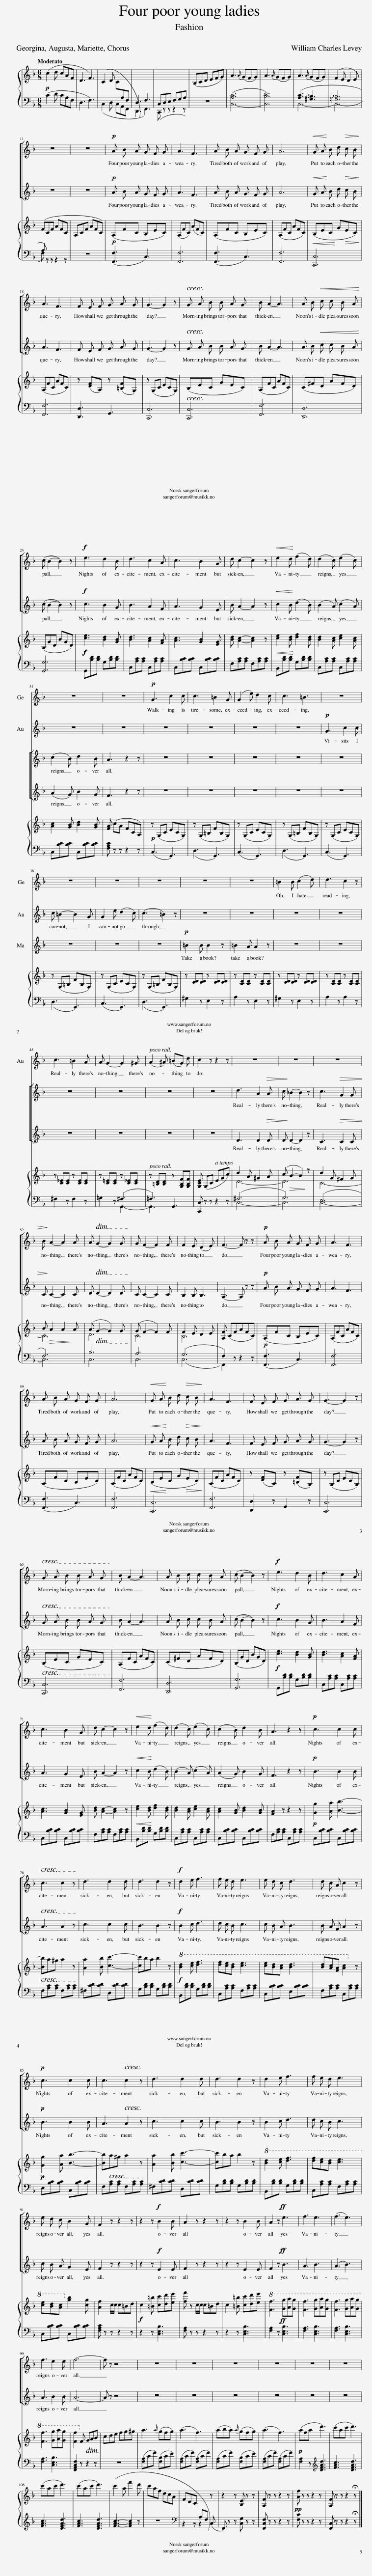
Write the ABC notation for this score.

X:1
%%score 1 2 3 [ 4 5 ] { ( 6 9 ) | ( 7 8 ) }
L:1/8
Q:1/4=96
M:6/8
I:linebreak $
K:F
V:1 treble
V:2 treble
V:3 treble
V:4 treble
V:5 treble
V:6 treble
V:9 treble
V:7 bass
V:8 bass
V:1
 z6 | z6 | z6 | z6 | z6 | %5
 z6 | z6 | z6 | z6 | z6 |$ %10
 z6 | z6 | z6 | z6 | z6 | %15
 z6 | z6 |$ z6 | z6 | z6 | %20
 z6 | z6 | z6 |$ z6 | z6 | %25
 z6 | z6 | z6 | z6 | z6 |$ %30
 z6 | z6 |!p! G3 c2 c | c3 =B2 G | (G2 e) d2 c | %35
 c3 =B3 | z6 |$ z6 | z6 | z6 | %40
 z6 | z6 | =B2 B (c2 d) | d3 c2 z |$ z6 | %45
 z6 | z6 | z6 | z6 | z6 | %50
 z6 |$ z6 | z6 | z6 | z6 | %55
 z6 | z6 | z6 |$ z6 | z6 | %60
 z6 | z6 | z6 | z6 |$ z6 | %65
 z6 | z6 | z6 | z6 | z6 |$ %70
 z6 | z6 | z6 | z6 | z6 | %75
 z6 | z6 |$ z6 | z6 | z6 | %80
 z6 | z6 | z6 | z6 |$ z6 | %85
 z6 | z6 | z6 | z6 | z6 |$ %90
 z6 | z6 | z6 | z6 | z6 | %95
 z6 | z6 | z6 |$ z6 | z6 | %100
 z6 | z6 | z6 | z6 | z6 | %105
 z6 | z6 |$ z6 | z6 | z6 | %110
 z6 | z6 | z6 | z6 | z6 | %115
 z6 |] %116
V:2
 z6 | z6 | z6 | z6 | z6 | %5
 z6 | z6 | z6 | z6 | z6 |$ %10
 z6 | z6 | z6 | z6 | z6 | %15
 z6 | z6 |$ z6 | z6 | z6 | %20
 z6 | z6 | z6 |$ z6 | z6 | %25
 z6 | z6 | z6 | z6 | z6 |$ %30
 z6 | z6 | z6 | z6 | z6 | %35
 z6 |!p! G3 c2 c |$ c =B2- B2 G | G2 e (d2 c) | (c3 =B2) z | %40
 z6 | z6 | z6 | z6 |$ c3 =B2 A | %45
 A G2- G2 ^G | (A2 ^A) (=BG) d | c2 z z2 z | z6 | z6 | %50
 z6 |$ z6 | z6 | z6 | z6 | %55
 z6 | z6 | z6 |$ z6 | z6 | %60
 z6 | z6 | z6 | z6 |$ z6 | %65
 z6 | z6 | z6 | z6 | z6 |$ %70
 z6 | z6 | z6 | z6 | z6 | %75
 z6 | z6 |$ z6 | z6 | z6 | %80
 z6 | z6 | z6 | z6 |$ z6 | %85
 z6 | z6 | z6 | z6 | z6 |$ %90
 z6 | z6 | z6 | z6 | z6 | %95
 z6 | z6 | z6 |$ z6 | z6 | %100
 z6 | z6 | z6 | z6 | z6 | %105
 z6 | z6 |$ z6 | z6 | z6 | %110
 z6 | z6 | z6 | z6 | z6 | %115
 z6 |] %116
V:3
 z6 | z6 | z6 | z6 | z6 | %5
 z6 | z6 | z6 | z6 | z6 |$ %10
 z6 | z6 | z6 | z6 | z6 | %15
 z6 | z6 |$ z6 | z6 | z6 | %20
 z6 | z6 | z6 |$ z6 | z6 | %25
 z6 | z6 | z6 | z6 | z6 |$ %30
 z6 | z6 | z6 | z6 | z6 | %35
 z6 | z6 |$ z6 | z6 | z6 | %40
!p! =B2 B B2 z | =B2 A A2 z | z6 | z6 |$ z6 | %45
 z6 | z6 | z6 | z6 | z6 | %50
 z6 |$ z6 | z6 | z6 | z6 | %55
 z6 | z6 | z6 |$ z6 | z6 | %60
 z6 | z6 | z6 | z6 |$ z6 | %65
 z6 | z6 | z6 | z6 | z6 |$ %70
 z6 | z6 | z6 | z6 | z6 | %75
 z6 | z6 |$ z6 | z6 | z6 | %80
 z6 | z6 | z6 | z6 |$ z6 | %85
 z6 | z6 | z6 | z6 | z6 |$ %90
 z6 | z6 | z6 | z6 | z6 | %95
 z6 | z6 | z6 |$ z6 | z6 | %100
 z6 | z6 | z6 | z6 | z6 | %105
 z6 | z6 |$ z6 | z6 | z6 | %110
 z6 | z6 | z6 | z6 | z6 | %115
 z6 |] %116
V:4
 z6 | z6 | z6 | z6 | z6 | %5
 z6 | z6 | z6 | z6 | z6 |$ %10
 z6 | z6 |!p! A B A G F G | A3 F3 | A B A G F G | %15
 A6 |!<(! G A!<)! B d!>(! c B!>)! |$ A3 F3 | F E F G A G | G3- G2 z | %20
 G A B B A G | B A2- A3 | A B!<(! c c B A!<)! |$ (c B2- B2) z |!f! e3 d2 B | %25
 d3 c2 A | c3 B2 G | d c2- c2 z |!<(! e2 d!<)! (f2 d) | (d2 c) (e2 c) |$ %30
 (c2 B) d2 B | A3 z2 z | z6 | z6 | z6 | %35
 z6 | z6 |$ z6 | z6 | z6 | %40
 z6 | z6 | z6 | z6 |$ z6 | %45
 z6 | z6 | z6 | d3 A2!>(! A | c!>)! _B2- B2 z | %50
 c3!>(! G2 G |$ B!>)! A2- A2 A | A G2- G2 G | G F2- F2 F | F2 E (D2 E) | %55
 F3- F z z |!p! A B A G F G | A3 F3 |$ A B A G F G | A6 | %60
!<(! G A!<)! B d!>(! c B!>)! | A3 F3 | F E F G A G | G3- G2 z |$ G A B B A G | %65
 B A2- A3 | A B c c B A | (c B2- B2) z |!f! e3 d2 B | d3 c2 A |$ %70
 c3 B2 G | d c2- c2 z |!<(! e2 d!<)! (f2 d) | (d2 c) (e2 c) | (c2 B) d2 B | %75
 A3 z2 z |!p! c3 c2 c |$ c3 c2 z | d3 d2 d | d3 d2 z | %80
!f! d2 e f3 | f e d e3 | e d c d3 | d c A c2 z |$!p! c3 c2 c | %85
 c3 c2 z | d3 d2 d | d3 d2 z | d2 e f3 | f e d e3 |$ %90
 e d c B2 G | F2 z z2 z | z2 z!f! B2 B | A2 z z2 z | z2 z B2 B | %95
 A2 z!ff! e3 | f3 e3 | (f3 e3) |$ f3 e2 e | f6- | %100
 f z z4 | z6 | z6 | z6 | z6 | %105
 z6 | z6 |$ z6 | z6 | z6 | %110
 z6 | z6 | z6 | z6 | z6 | %115
 z6 |] %116
V:5
 z6 | z6 | z6 | z6 | z6 | %5
 z6 | z6 | z6 | z6 | z6 |$ %10
 z6 | z6 |!p! A B A G F G | A3 F3 | A B A G F G | %15
 A6 |!<(! G A!<)! B d!>(! c B!>)! |$ A3 F3 | F E F G A G | G3- G2 z | %20
 G A B B A G | B A2- A3 | A B!<(! c c B A!<)! |$ (c B2- B2) z |!f! c3 B2 G | %25
 B3 A2 F | A3 G2 E | B A2- A2 z |!<(! c2 B!<)! (d2 B) | (B2 A) (c2 A) |$ %30
 (A2 G) B2 G | F3 z2 z | z6 | z6 | z6 | %35
 z6 | z6 |$ z6 | z6 | z6 | %40
 z6 | z6 | z6 | z6 |$ z6 | %45
 z6 | z6 | z6 | D3 D2!>(! D | D!>)! D2- D2 z | %50
 C3!>(! C2 C |$ C!>)! C2- C2 C | D D2- D2 D | C C2- C2 C | B,2 B, B,3 | %55
 A,3- A, z z |!p! A B A G F G | A3 F3 |$ A B A G F G | A6 | %60
!<(! G A!<)! B d!>(! c B!>)! | A3 F3 | F E F G A G | G3- G2 z |$ G A B B A G | %65
 B A2- A3 | A B c c B A | (c B2- B2) z |!f! c3 B2 G | B3 A2 F |$ %70
 A3 G2 E | B A2- A2 z |!<(! c2 B!<)! (d2 B) | (B2 A) (c2 A) | (A2 G) B2 G | %75
 F3 z2 z |!p! B3 B2 B |$ A3 A2 z | c3 c2 c | B3 B2 z | %80
!f! B2 c d3 | d c B c3 | c B A B3 | B A F A2 z |$!p! B3 B2 B | %85
 A3 A2 z | c3 c2 c | B3 B2 z | B2 c d3 | d c B c3 |$ %90
 c B A G2 E | F2 z z2 z | z2 z!f! E2 E | F2 z z2 z | z2 z E2 E | %95
 F2 z!ff! B3 | A3 B3 | (A3 B3) |$ A3 B2 B | A6- | %100
 A z z4 | z6 | z6 | z6 | z6 | %105
 z6 | z6 |$ z6 | z6 | z6 | %110
 z6 | z6 | z6 | z6 | z6 | %115
 z6 |] %116
V:6
!p! (c2 d cAF | D3 F3) | (C2 D C[I:staff +1]A,F, | D,3 F,3) | (C,D,E, F,G,A,) | %5
[I:staff -1] (B,CD EFG) | A3{A} (GFG) | A3{A} (GFG) | A3{A} (GFG) | (F2 E D2 E) |$ %10
 (FCF AFC | A,CF AFC) |!p! (A,FC B,EC) | (A,FC) (AFC) | (A,FC B,EC) | %15
 (A,FC AFC) |!<(! (B,EC!<)! G!>(!EC)!>)! |$ (A,FC AFC) | z ([DF]A,) z ([=B,F]G,) | z (G,C ECG,) | %20
 (B,EC GEC) | (A,FC AFC) | (C^FD AFD) |$ (B,GD BGD) |!f!!f! [ce]3 [Bd]2 [GB] | %25
 [Bd]3 [Ac]2 [FA] | [Ac]3 [GB]2 [EG] | [Bd] [Ac]2- [Ac]2 z |!<(! [ce]2 [Bd]!<)! [df]2 [Bd] | [Bd]2 [Ac] [ce]2 [Ac] |$ %30
 [Ac]2 [GB] [Bd]2 [GB] | [FA] (cA FCA,) |!p! z (G,C ECG,) | z (G,=B, FB,G,) | z (G,C ECG,) | %35
 z (G,=B, FB,G,) | z (G,C ECG,) |$ z (G,=B, FB,G,) | z (G,C ECG,) | z (G,=B, FB,G,) | %40
 z [DE][DE] z [DE][DE] | z [CE][CE] z [CE][CE] | z [DE][DE] z [DE][DE] | z [CE][CE] z [CE][CE] |$ z [C_E][CE] z [CE][CE] | %45
 z [C=E][CE] z [C_E][CE] | z [=B,D][B,D] z [G,B,F][G,B,F] | [G,CE] (G,C EGc) | d2 A ^G2 A | (c!>(! B2- B2)!>)! z | %50
 d2 G ^F2 G |$ B!>(! A2 A2!>)! A | (A G2- G2) G | (G F2- F2) F | F2 E D2 E | %55
 [A,F] (CFAFC) |!p! (A,FC B,EC) | (A,FC AFC) |$ (A,FC B,EC) | (A,FC AFC) | %60
!<(! (B,E!<)!C G!>(!EC)!>)! | (A,FC AFC) | z ([DF]A,) z ([=B,F]G,) | z (G,C ECG,) |$ (B,EC GEC) | %65
 (A,FC AFC) | (C^FD AFD) | (B,GD BGD) |!f! [ce]3 [Bd]2 [GB] | [Bd]3 [Ac]2 [FA] |$ %70
 [Ac]3 [GB]2 [EG] | [Bd] [Ac]2- [Ac]2 z |!<(! [ce]2 [Bd]!<)! [df]2 [Bd] | [Bd]2 [Ac] [ce]2 [Ac] | [Ac]2 [GB] [Bd]2 [GB] | %75
 [FA]2 z z2 z |!p! [Gg]2 [Aa] [Bb]3- |$ [Bb]a^g a2 z | [Aa]2 [Bb] [cc']3- | [cc']ba b2 z | %80
!f!!8va(! [bd']2 [c'e'] [d'f']3 | [d'f'][c'e'][bd'] [c'e']3 | [c'e'][bd'][ac'] [bd']3 | [bd'][ac'][fa] [ac']2!8va)! z |$!p!!p! [Gg]2 [Aa] [Bb]3- | %85
 [Bb]a^g a2 z | [Aa]2 [Bb] [cc']3- | [cc']ba b2 z |!8va(! [bd']2 [c'e'] [d'f']3 | [d'f'][c'e'][bd'] [c'e']3 |$ %90
 [c'e'][bd'][ac']!8va)! [gb]2 [cg] | [Af]2 c/c/ c=Bd |!f! c2 [=B=b] [cc'][dd'][ee'] | [ff'] z c/c/ c=Bd | c2 [=B=b] [cc'][dd'][ee'] | %95
!8va(! [ff']3!ff! [gg'][aa'][gg'] | [ff']3 [gg'][aa'][gg'] | [ff']3 [gg'][aa'][gg'] |$ [ff']3 [gg'][aa'][gg'] | [ff']2!8va)! F GAB | %100
 cde fg^g | a3{a} (gfg) | (a3 f3) | (aba){a} (gfg) | (a3 f3) | %105
!p! (afa d'3) | (c'ac' d'3) |$ (c'ac' d'3) | (c'ac' d'3) | (c'2 a f'2 d' | %110
 c'af dcA | FDC[I:staff +1] A,F,)[I:staff -1] z | z2 z [B,E] z z | [A,F] z z z2 z |!pp! [Af] z z z2 z | %115
 [A,F] z z z2 !fermata!z |] %116
V:7
 (C2 D CA,F, | D,3 F,3) | (C,2 D, C,A,,F,, | D,,3 F,,3) | C,, z z z2 z | %5
 z6 | ([C,-A,C]6 | [C,B,D]6) | ([A,C]3 [^G,=B,]3 | [=G,_B,]6 |$ %10
 A,) z z z2 z | z6 | ([F,,F,]3 C,3) | [F,,F,]6 | ([F,,F,]3 C,3) | %15
 [F,,F,]6 | [C,,C,]6 |$ [F,,F,]6 | [D,,D,]3 G,,3 | [C,,C,]6 | %20
 [C,,C,]6 | [F,,F,]6 | [D,,D,]6 |$ [G,,G,]6 | G,,[B,D][B,D] G,[B,D][B,D] | %25
 C,[A,C][A,C] C,[A,C][A,C] | C,[B,C][B,C] C,[B,C][B,C] | F,[A,C][A,C] F,[A,C][A,C] | B,,[B,D][B,D] G,[B,D][B,D] | C,[A,C][A,C] C,[A,C][A,C] |$ %30
 C,[B,C][B,C] C,[B,C][B,C] | [F,A,C] z z z2 z | (C,3 G,,3) | (D,3 G,,3) | (C,3 G,,3) | %35
 (D,3 G,,3) | (C,3 G,,3) |$ (D,3 G,,3) | (C,3 G,,3) | (D,3 G,,3) | %40
 ^G,2 z E,2 z | A,2 z E,2 z | ^G,2 z E,2 z | A,2 z A,2 z |$ ^F,2 z F,2 z | %45
 =G,2 z (^F,3 | =F,3) G,,3 | [C,,C,] z z z2 z | (^F,6 | G,6) | %50
 (E,6 |$ F,6) | B,6 | A,6 | (G,6 | %55
 F,2) z z2 z | ([F,,F,]3 C,3) | [F,,F,]6 |$ ([F,,F,]3 C,3) | [F,,F,]6 | %60
 [C,,C,]6 | [F,,F,]6 | [D,,D,]2 z G,,2 z | [C,,C,]6 |$ [C,,C,]6 | %65
 [F,,F,]6 | [D,,D,]6 | [G,,G,]6 | G,,[B,D][B,D] G,[B,D][B,D] | C,[A,C][A,C] C,[A,C][A,C] |$ %70
 C,[B,C][B,C] C,[B,C][B,C] | F,[A,C][A,C] F,[A,C][A,C] | B,,[B,D][B,D] G,[B,D][B,D] | C,[A,C][A,C] C,[A,C][A,C] | C,[B,C][B,C] C,[B,C][B,C] | %75
 F,[A,C][A,C] C,[A,C][A,C] | C,[B,C][B,C] C,[B,C][B,C] |$ F,[A,C][A,C] F,[A,C][A,C] | ^F,[CD][CD] D,[CD][CD] | G,[B,D][B,D] G,[B,D][B,D] | %80
 B,,[B,D][B,D] G,[B,D][B,D] | C,[A,C][A,C] F,[A,C][A,C] | C,[B,C][B,C] E,[B,C][B,C] | F,[A,C][A,C] C,[A,C][A,C] |$ E,[B,C][B,C] C,[B,C][B,C] | %85
 F,[A,C][A,C] F,[A,C][A,C] | ^F,[CD][CD] D,[CD][CD] | G,[B,D][B,D] G,[B,D][B,D] | B,,[B,D][B,D] G,[B,D][B,D] | C,[A,C][A,C] F,[A,C][A,C] |$ %90
 C,[B,C][B,C] C,[B,C][B,C] | [F,A,C] z z z2 z | z2 z [C,E,B,]3 | [F,A,] z z z2 z | z2 z [C,E,B,]3 | %95
 [F,A,]2 z [C,E,B,]3 | [F,A,]3 [C,E,B,]3 | [F,A,]3 [C,E,B,]3 |$ [F,A,]3 [C,E,B,]3 | [F,,A,,C,F,]2 z z2 z | %100
 z6 | ([F,A,]CF) ([F,B,]CE) | ([F,A,]CF) ([F,A,]CF) | ([F,A,]CF) ([F,B,]CE) | ([F,A,]CF) ([F,A,]CF) | %105
 [F,A,]2 z[K:treble] [DFAd]3 | [FAc]3 [DFAd]3 |$ [FAc]3 [DFAd]3 | [FAc]3 [DFAd]3 | [FAc]3- [FAc]2 z | %110
 z6 |[K:bass] z2 z z2 (C, | F,,) z z [C,G,] z z | [F,,C,F,] z z z2 z | [F,C] z z z2 z | %115
 [F,,C,] z z z2 !fermata!z |] %116
V:8
 x6 | x6 | x6 | x6 | x6 | %5
 x6 | x6 | x6 | C,6- | (C,6 |$ %10
 F,) x5 | x6 | x6 | x6 | x6 | %15
 x6 | x6 |$ x6 | x6 | x6 | %20
 x6 | x6 | x6 |$ x6 | x6 | %25
 x6 | x6 | x6 | x6 | x6 |$ %30
 x6 | x6 | x6 | x6 | x6 | %35
 x6 | x6 |$ x6 | x6 | x6 | %40
 x6 | x6 | x6 | x6 |$ x6 | %45
 x3 G,,3- | G,,3 x3 | x6 | C,6- | C,6 | %50
 C,6- |$ C,6 | C,6 | C,6 | (C,6 | %55
 F,,2) x4 | x6 | x6 |$ x6 | x6 | %60
 x6 | x6 | x6 | x6 |$ x6 | %65
 x6 | x6 | x6 | x6 | x6 |$ %70
 x6 | x6 | x6 | x6 | x6 | %75
 x6 | x6 |$ x6 | x6 | x6 | %80
 x6 | x6 | x6 | x6 |$ x6 | %85
 x6 | x6 | x6 | x6 | x6 |$ %90
 x6 | x6 | x6 | x6 | x6 | %95
 x6 | x6 | x6 |$ x6 | x6 | %100
 x6 | x6 | x6 | x6 | x6 | %105
 x3[K:treble] x3 | x6 |$ x6 | x6 | x6 | %110
 x6 |[K:bass] x6 | x6 | x6 | x6 | %115
 x6 |] %116
V:9
 x6 | x6 | x6 | x6 | x6 | %5
 x6 | x6 | x6 | x6 | x6 |$ %10
 x6 | x6 | x6 | x6 | x6 | %15
 x6 | x6 |$ x6 | x6 | x6 | %20
 x6 | x6 | x6 |$ x6 | x6 | %25
 x6 | x6 | x6 | x6 | x6 |$ %30
 x6 | x6 | x6 | x6 | x6 | %35
 x6 | x6 |$ x6 | x6 | x6 | %40
 x6 | x6 | x6 | x6 |$ x6 | %45
 x6 | x6 | x6 | D6- | D6 | %50
 C6- |$ C6 | D6 | C6 | B,6 | %55
 x6 | x6 | x6 |$ x6 | x6 | %60
 x6 | x6 | x6 | x6 |$ x6 | %65
 x6 | x6 | x6 | x6 | x6 |$ %70
 x6 | x6 | x6 | x6 | x6 | %75
 x6 | x6 |$ x6 | x6 | x6 | %80
!8va(! x6 | x6 | x6 | x5!8va)! x |$ x6 | %85
 x6 | x6 | x6 |!8va(! x6 | x6 |$ %90
 x3!8va)! x3 | x6 | x6 | x6 | x6 | %95
!8va(! x6 | x6 | x6 |$ x6 | x2!8va)! x4 | %100
 x6 | x6 | x6 | x6 | x6 | %105
 x6 | x6 |$ x6 | x6 | x6 | %110
 x6 | x6 | x6 | x6 | x6 | %115
 x6 |] %116
